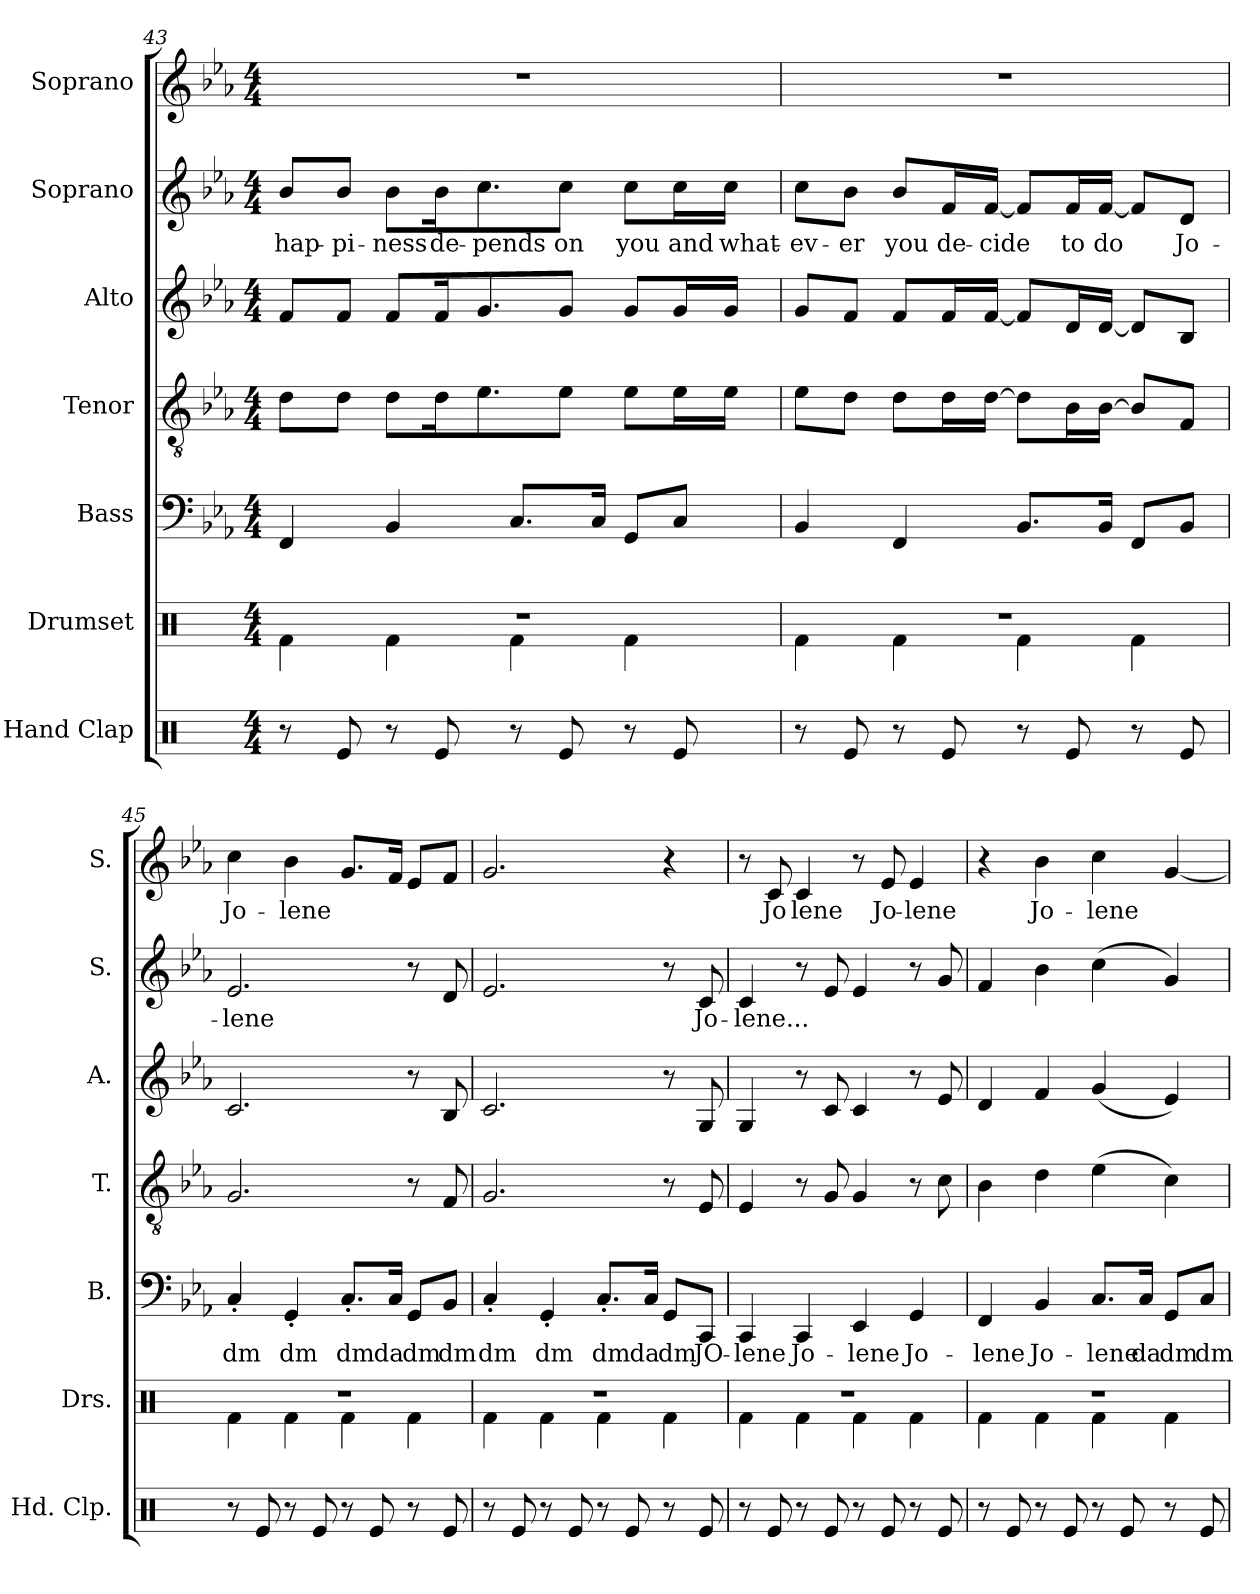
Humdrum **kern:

**kern	**kern	**kern	**text	**kern	**kern	**kern	**text	**kern	**text
*part7	*part6	*part5	*part5	*part4	*part3	*part2	*part2	*part1	*part1
*staff7	*staff6	*staff5	*staff5	*staff4	*staff3	*staff2	*staff2	*staff1	*staff1
*I"Hand Clap	*I"Drumset	*I"Bass	*	*I"Tenor	*I"Alto	*I"Soprano	*	*I"Soprano	*
*I'Hd. Clp.	*I'Drs.	*I'B.	*	*I'T.	*I'A.	*I'S.	*	*I'S.	*
*clefX	*clefX	*clefF4	*	*clefGv2	*clefG2	*clefG2	*	*clefG2	*
*k[]	*k[]	*k[b-e-a-]	*	*k[b-e-a-]	*k[b-e-a-]	*k[b-e-a-]	*	*k[b-e-a-]	*
*M4/4	*M4/4	*M4/4	*	*M4/4	*M4/4	*M4/4	*	*M4/4	*
=43	=43	=43	=43	=43	=43	=43	=43	=43	=43
*	*^	*	*	*	*	*	*	*	*
8r	1r	4Rf\	4FF/	.	8d\L	8f/L	8b-/L	hap-	1r	.
8Re/	.	.	.	.	8d\J	8f/J	8b-/J	-pi-	.	.
8r	.	4Rf\	4BB-/	.	8d\L	8f/L	8b-\L	-ness	.	.
8Re/	.	.	.	.	16d\K	16f/K	16b-\K	de-	.	.
.	.	.	.	.	8.e-\	8.g/	8.cc\	-pends	.	.
8r	.	4Rf\	8.C/L	.	.	.	.	.	.	.
8Re/	.	.	.	.	8e-\J	8g/J	8cc\J	on	.	.
.	.	.	16C/Jk	.	.	.	.	.	.	.
8r	.	4Rf\	8GG/L	.	8e-\L	8g/L	8cc\L	you	.	.
8Re/	.	.	8C/J	.	16e-\L	16g/L	16cc\L	and	.	.
.	.	.	.	.	16e-\JJ	16g/JJ	16cc\JJ	what-	.	.
!!LO:PB:g=z
=44	=44	=44	=44	=44	=44	=44	=44	=44	=44	=44
8r	1r	4Rf\	4BB-/	.	8e-\L	8g/L	8cc\L	-ev-	1r	.
8Re/	.	.	.	.	8d\J	8f/J	8b-\J	-er	.	.
8r	.	4Rf\	4FF/	.	8d\L	8f/L	8b-/L	you	.	.
8Re/	.	.	.	.	16d\L	16f/L	16f/L	de-	.	.
.	.	.	.	.	[16d\JJ	[16f/JJ	[16f/JJ	-cide	.	.
8r	.	4Rf\	8.BB-/L	.	8d\L]	8f/L]	8f/L]	.	.	.
8Re/	.	.	.	.	16B-\L	16d/L	16f/L	to	.	.
.	.	.	16BB-/Jk	.	[16B-\JJ	[16d/JJ	[16f/JJ	do	.	.
8r	.	4Rf\	8FF/L	.	8B-/L]	8d/L]	8f/L]	.	.	.
8Re/	.	.	8BB-/J	.	8F/J	8B-/J	8d/J	Jo-	.	.
=45	=45	=45	=45	=45	=45	=45	=45	=45	=45	=45
8r	1r	4Rf\	4C'/	dm	2.G/	2.c/	2.e-/	-lene	4cc\	Jo-
8Re/	.	.	.	.	.	.	.	.	.	.
8r	.	4Rf\	4GG'/	dm	.	.	.	.	4b-\	-lene
8Re/	.	.	.	.	.	.	.	.	.	.
8r	.	4Rf\	8.C'/L	dm	.	.	.	.	8.g/L	.
8Re/	.	.	.	.	.	.	.	.	.	.
.	.	.	16C/Jk	da	.	.	.	.	16f/Jk	.
8r	.	4Rf\	8GG/L	dm	8r	8r	8r	.	8e-/L	.
8Re/	.	.	8BB-/J	dm	8F/	8B-/	8d/	.	8f/J	.
=46	=46	=46	=46	=46	=46	=46	=46	=46	=46	=46
8r	1r	4Rf\	4C'/	dm	2.G/	2.c/	2.e-/	.	2.g/	.
8Re/	.	.	.	.	.	.	.	.	.	.
8r	.	4Rf\	4GG'/	dm	.	.	.	.	.	.
8Re/	.	.	.	.	.	.	.	.	.	.
8r	.	4Rf\	8.C'/L	dm	.	.	.	.	.	.
8Re/	.	.	.	.	.	.	.	.	.	.
.	.	.	16C/Jk	da	.	.	.	.	.	.
8r	.	4Rf\	8GG/L	dm	8r	8r	8r	.	4r	.
8Re/	.	.	8CC/J	JO-	8E-/	8G/	8c/	Jo-	.	.
!!LO:PB:g=z
=47	=47	=47	=47	=47	=47	=47	=47	=47	=47	=47
8r	1r	4Rf\	4CC/	-lene	4E-/	4G/	4c/	-lene...	8r	.
8Re/	.	.	.	.	.	.	.	.	8c/	Jo
8r	.	4Rf\	4CC/	Jo-	8r	8r	8r	.	4c/	lene
8Re/	.	.	.	.	8G/	8c/	8e-/	.	.	.
8r	.	4Rf\	4EE-/	-lene	4G/	4c/	4e-/	.	8r	.
8Re/	.	.	.	.	.	.	.	.	8e-/	Jo-
8r	.	4Rf\	4GG/	Jo-	8r	8r	8r	.	4e-/	-lene
8Re/	.	.	.	.	8c\	8e-/	8g/	.	.	.
=48	=48	=48	=48	=48	=48	=48	=48	=48	=48	=48
8r	1r	4Rf\	4FF/	-lene	4B-\	4d/	4f/	.	4r	.
8Re/	.	.	.	.	.	.	.	.	.	.
8r	.	4Rf\	4BB-/	Jo-	4d\	4f/	4b-\	.	4b-\	Jo-
8Re/	.	.	.	.	.	.	.	.	.	.
8r	.	4Rf\	8.C/L	-lene	(4e-\	(4g/	(4cc\	.	4cc\	-lene
8Re/	.	.	.	.	.	.	.	.	.	.
.	.	.	16C/Jk	da	.	.	.	.	.	.
8r	.	4Rf\	8GG/L	dm	4c\)	4e-/)	4g/)	.	[4g/	.
8Re/	.	.	8C/J	dm	.	.	.	.	.	.
*	*v	*v	*	*	*	*	*	*	*	*
=	=	=	=	=	=	=	=	=	=
*-	*-	*-	*-	*-	*-	*-	*-	*-	*-
